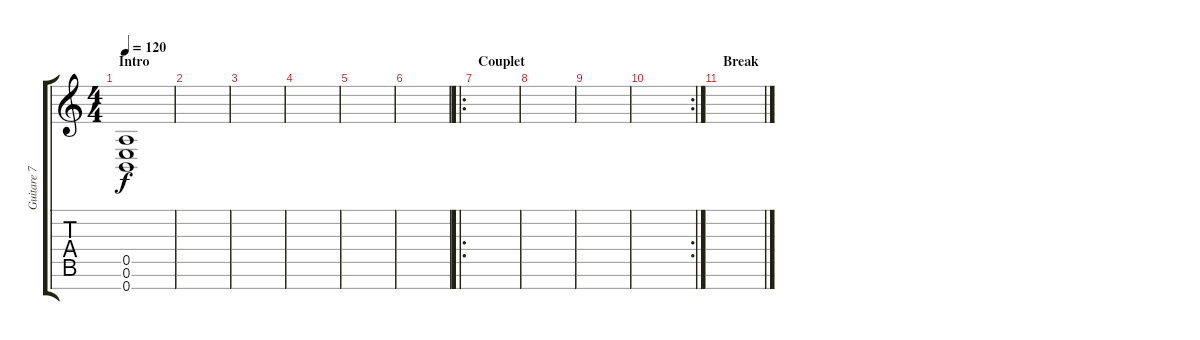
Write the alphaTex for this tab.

\track ("Guitare 7 cordes B2" "Guitare 7 ") {instrument distortionguitar}
\staff {score tabs}
\tuning (E4 B3 G3 D3 A2 E2 B1) {hide}
\ts (4 4)
\section ("" "Intro")
\tempo 120
\clef g2
\ks c
(0.5 0.6 0.7).1{dy f} |
|
|
|
|
|
\ro
\section ("" "Couplet")
|
|
|
\rc 2
|
\section ("" "Break")
